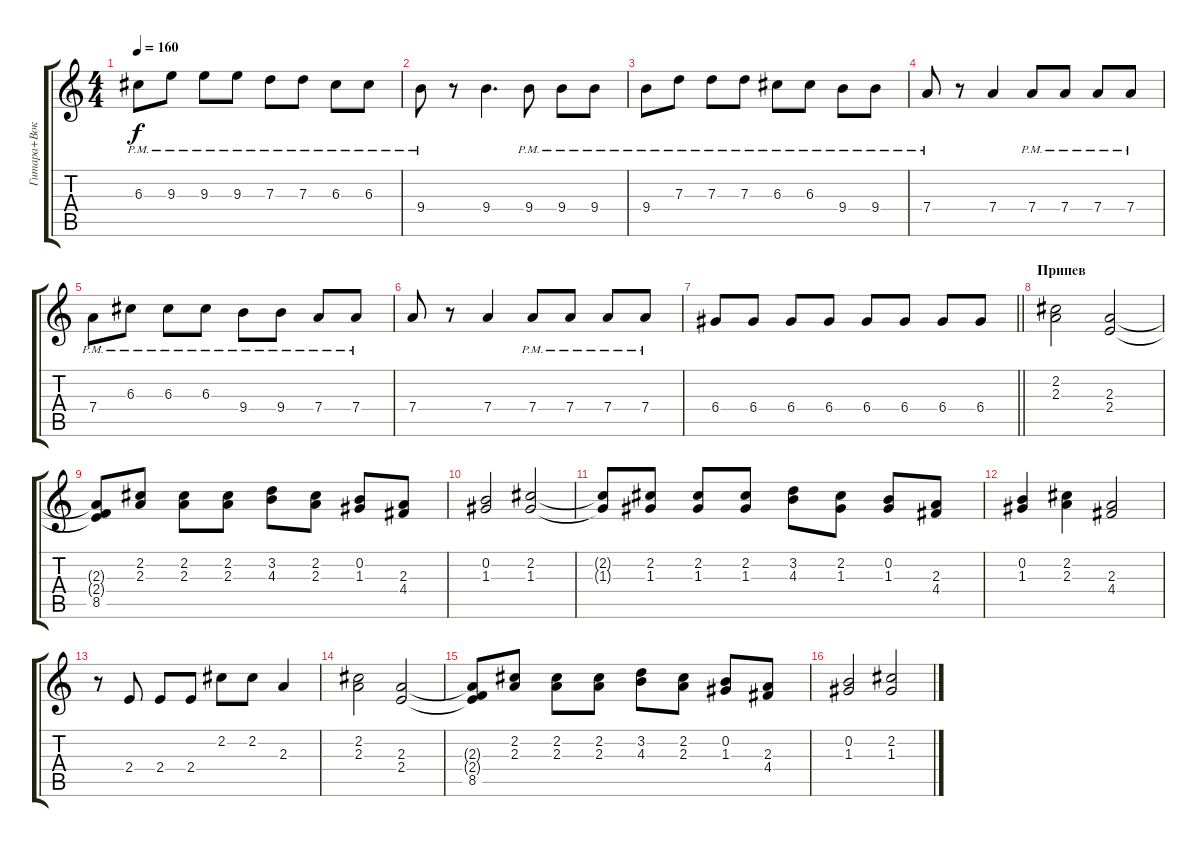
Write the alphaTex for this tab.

\track ("Гитара+Вокал" "Гитара+Вок") {instrument overdrivenguitar}
\staff {score tabs}
\tuning (E4 B3 G3 D3 A2 E2) {hide}
\ts (4 4)
\tempo 160
\clef g2
\ks c
6.3{pm}.8{dy f} 9.3{pm}.8 9.3{pm}.8 9.3{pm}.8 7.3{pm}.8 7.3{pm}.8 6.3{pm}.8 6.3{pm}.8 |
9.4{pm}.8 r.8 9.4.4{d} 9.4{pm}.8 9.4{pm}.8 9.4{pm}.8 |
9.4{pm}.8 7.3{pm}.8 7.3{pm}.8 7.3{pm}.8 6.3{pm}.8 6.3{pm}.8 9.4{pm}.8 9.4{pm}.8 |
7.4{pm}.8 r.8 7.4.4 7.4{pm}.8 7.4{pm}.8 7.4{pm}.8 7.4{pm}.8 |
7.4{pm}.8 6.3{pm}.8 6.3{pm}.8 6.3{pm}.8 9.4{pm}.8 9.4{pm}.8 7.4{pm}.8 7.4{pm}.8 |
7.4.8 r.8 7.4.4 7.4{pm}.8 7.4{pm}.8 7.4{pm}.8 7.4{pm}.8 |
\barLineRight lightlight
6.4.8 6.4.8 6.4.8 6.4.8 6.4.8 6.4.8 6.4.8 6.4.8 |
\section ("" "Припев")
(2.2 2.3).2 (2.3 2.4).2 |
(2.3{t} 2.4{t} 8.5).8 (2.2 2.3).8 (2.2 2.3).8 (2.2 2.3).8 (3.2 4.3).8 (2.2 2.3).8 (0.2 1.3).8 (2.3 4.4).8 |
(0.2 1.3).2 (2.2 1.3).2 |
(2.2{t} 1.3{t}).8 (2.2 1.3).8 (2.2 1.3).8 (2.2 1.3).8 (3.2 4.3).8 (2.2 1.3).8 (0.2 1.3).8 (2.3 4.4).8 |
(0.2 1.3).4 (2.2 2.3).4 (2.3 4.4).2 |
r.8 2.4.8 2.4.8 2.4.8 2.2.8 2.2.8 2.3.4 |
(2.2 2.3).2 (2.3 2.4).2 |
(2.3{t} 2.4{t} 8.5).8 (2.2 2.3).8 (2.2 2.3).8 (2.2 2.3).8 (3.2 4.3).8 (2.2 2.3).8 (0.2 1.3).8 (2.3 4.4).8 |
(0.2 1.3).2 (2.2 1.3).2
